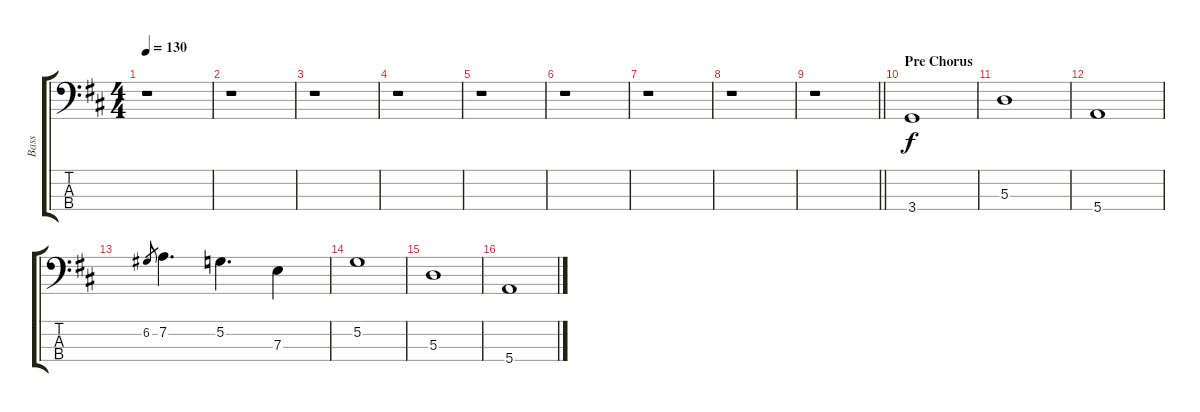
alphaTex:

\track ("Bass" "Bass") {instrument electricbassfinger}
\staff {score tabs}
\tuning (G2 D2 A1 E1) {hide}
\ts (4 4)
\tempo 130
\clef f4
\ks d
r.1{dy f} |
r.1 |
r.1 |
r.1 |
r.1 |
r.1 |
r.1 |
r.1 |
\barLineRight lightlight
r.1 |
\section ("" "Pre Chorus")
3.4.1 |
5.3.1 |
5.4.1 |
6.2.8{gr} 7.2.4{d} 5.2.4{d} 7.3.4 |
5.2.1 |
5.3.1 |
5.4.1
